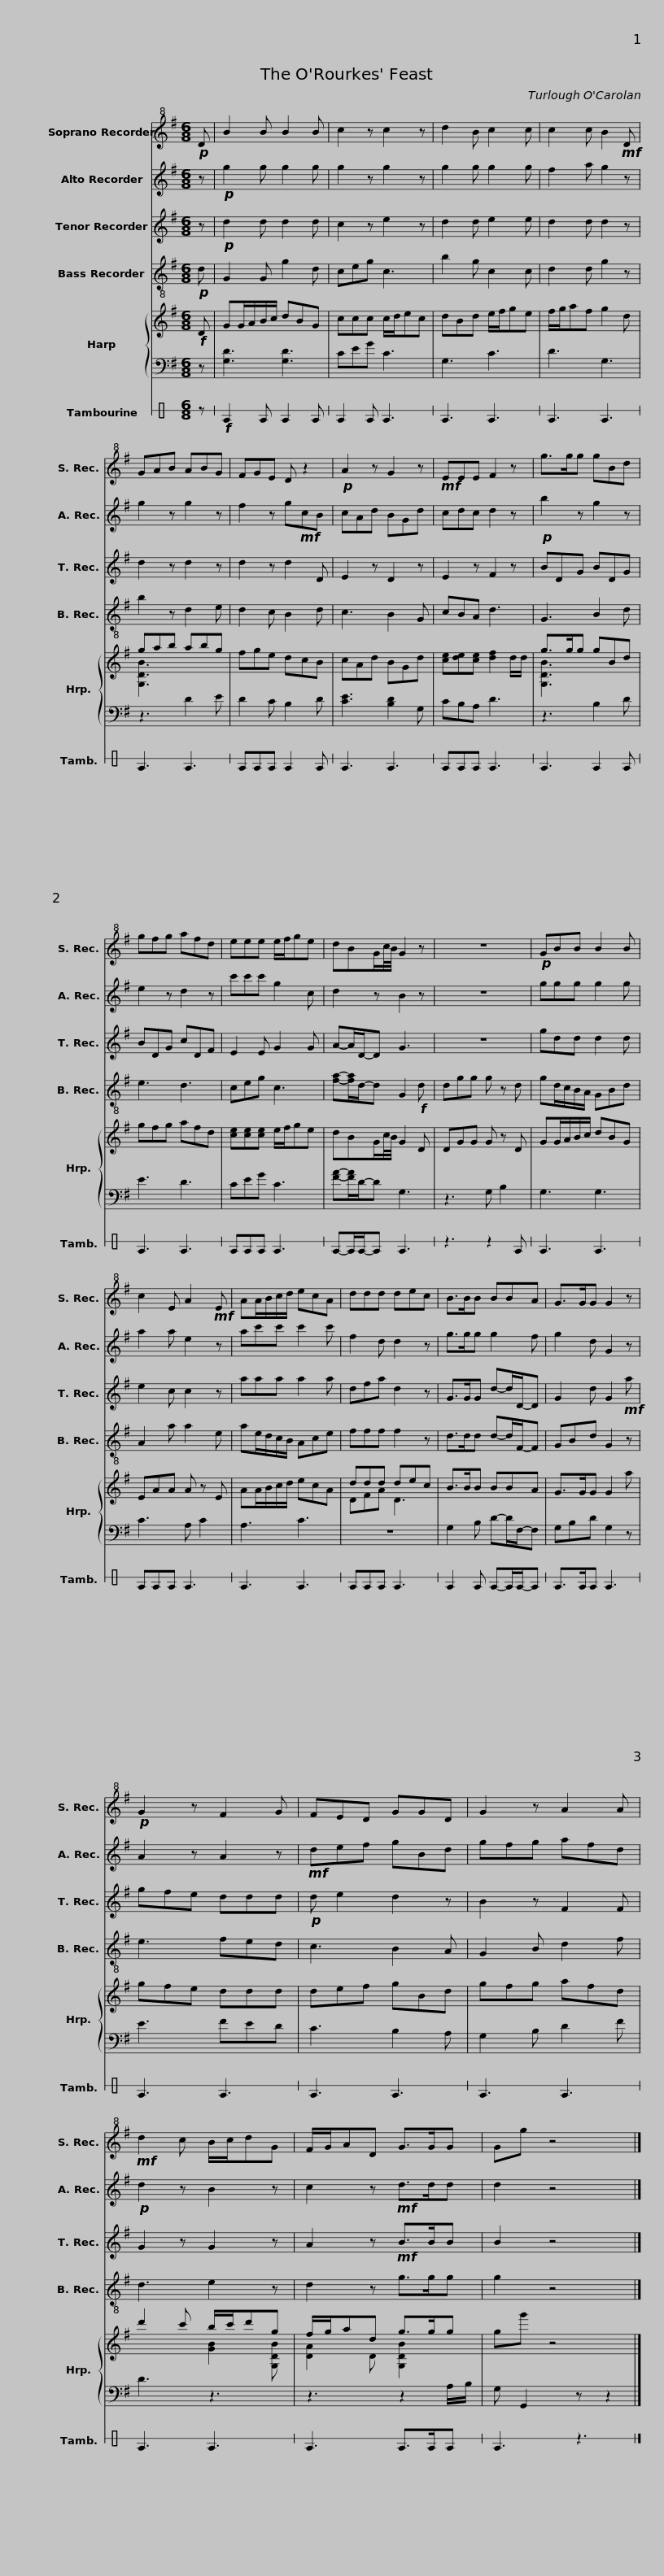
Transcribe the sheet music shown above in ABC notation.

X:1
%%score 1 2 3 4 { ( 5 7 ) | 6 } 8
L:1/8
M:6/8
I:linebreak $
K:G
V:1 treble+8
V:2 treble
V:3 treble
V:4 treble-8
V:5 treble
V:7 treble
V:6 bass
V:8 perc stafflines=1
K:none
V:1
!p! D | B2 B B2 B | c2 z c2 z | d2 B c2 c | c2 c B2!mf! D | %5
 GAB ABG | FGE D z2 |$!p! A2 z G2 z |!mf! EEE F2 z | g>gg gBd | %10
 gfg afd | eee e/f/ge | dBG/c/4B/4 G2 z | z6 |$!p! GBB B2 B | %15
 c2 E A2!mf! E | AA/B/c/d/ ecA | ddd dec | B>BB BBA | G>GG G2 z | %20
!p! G2 z F2 G | FED GGD |$ G2 z A2 A |!mf! d2 c B/c/dG | F/G/AD G>GG | %25
 Gg z4 |] %26
V:2
 z |!p! g2 g g2 g | g2 z g2 z | g2 g g2 g | f2 a g2 z | %5
 g2 z g2 z | f2 z g!mf!cB |$ cAd BGd | cdc d2 z |!p! b2 z g2 z | %10
 e2 z d2 z | c'c'c' g2 c | d2 z B2 z | z6 |$ ggg g2 g | %15
 a2 a e2 z | ac'c' c'2 c' | f2 d d2 z | g>gg g2 f | g2 d G2 z | %20
 A2 z A2 z |!mf! def gBd |$ gfg afd |!p! d2 z B2 z | c2 z!mf! d>dd | %25
 d2 z4 |] %26
V:3
 z |!p! d2 d d2 d | c2 z e2 z | d2 d e2 e | d2 d d2 z | %5
 d2 z d2 z | d2 z d2 D |$ E2 z D2 z | E2 z F2 z | BDG BDG | %10
 BDG cDF | E2 E G2 G | A-A/D/-D G3 | z6 |$ gdd d2 d | %15
 e2 c c2 z | aaa a2 a | dfa d2 z | G>GG d-d/D/-D | G2 d G2!mf! a | %20
 gfe ddd |!p! d e2 d2 z |$ B2 z F2 F | G2 z G2 z | A2 z!mf! B>BB | %25
 B2 z4 |] %26
V:4
!p! d | G2 G g2 d | ceg c3 | b2 g c2 c | d2 d g2 z | %5
 b2 z d2 e | d2 c B2 d |$ c3 B2 G | cBA d3 | G3 B2 d | %10
 e3 d3 | ceg c3 | [fa]-[fa]/d/-d G2!f! d | dgg g z d |$ gd/c/B/A/ GBd | %15
 A2 a a2 e | ae/d/c/B/ Ace | fff f2 z | d>dd d-d/F/-F | GBd G2 z | %20
 e3 fed | c3 B2 A |$ G2 B d2 f | d3 e2 z | d2 z g>gg | %25
 g2 z4 |] %26
V:5
!f! D | GG/A/B/c/ dBG | ccc c/d/ec | dBd e/f/ge | f/g/af g2 d | %5
 gab abg | fge dcB |$ cAd BGd | [ce][de][ce] [df]2 d/d/ | g>gg gBd | %10
 gfg afd | [ce][ce][ce] e/f/ge | dBG/c/4B/4 G2 D | DGG G z D |$ GG/A/B/c/ dBG | %15
 EAA A z E | AA/B/c/d/ ecA | ddd dec | B>BB BBA | G>GG G2 a | %20
 gfe ddd | def gBd |$ gfg afd | d'2 c' b/c'/d'g | f/g/ad g>gg | %25
 gg' z4 |] %26
V:6
 z | [G,D]3 [G,D]3 | CEG C3 | G,3 C3 | D3 G,3 | %5
 z3 D2 E | D2 C B,2 D |$ [CE]3 [B,D]2 G, | CB,A, D3 | z3 B,2 D | %10
 E3 D3 | CEG C3 | [FA]-[FA]/D/-D G,3 | z3 G, B,2 |$ G,3 G,3 | %15
 C3 A, C2 | A,3 C3 | z6 | G,2 B, D-D/F,/-F, | G,B,D G,2 z | %20
 E3 FED | C3 B,2 A, |$ G,2 B, D2 F | D3 z3 | z3 z2 A,/B,/ | %25
 G, G,,2 z z2 |] %26
V:7
 x | x6 | x6 | x6 | x6 | %5
 [G,DB]3 x3 | x6 |$ x6 | x6 | [G,DB]3 x3 | %10
 x6 | x6 | x6 | x6 |$ x6 | %15
 x6 | x6 | DFA D3 | x6 | x6 | %20
 x6 | x6 |$ x6 | x3 [GB]2 [G,DB] | [DA]2 D [G,DB]2 x | %25
 x6 |] %26
V:8
[K:C] z |!f! E2 E E2 E | E2 E E3 | E3 E3 | E3 E3 | %5
 E3 E3 | EEE E2 E |$ E3 E3 | EEE E3 | E3 E2 E | %10
 E3 E3 | EEE E3 | E-E/E/-E E3 | z3 z2 E |$ E3 E3 | %15
 EEE E3 | E3 E3 | EEE E3 | E2 E E-E/E/-E | E>EE E3 | %20
 E3 E3 | E3 E3 |$ E3 E3 | E3 E3 | E3 E>EE | %25
 E3 z3 |] %26
